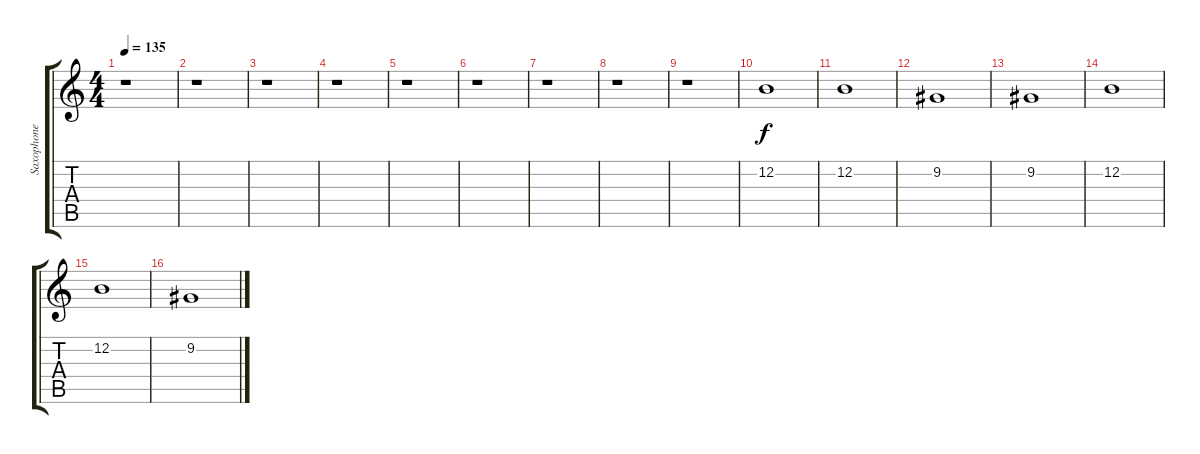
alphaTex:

\track ("Saxophone" "Saxophone") {instrument altosax}
\staff {score tabs}
\tuning (E4 B3 G3 D3 A2 E2) {hide}
\ts (4 4)
\tempo 135
\clef g2
\ks c
r.1{dy f} |
r.1 |
r.1 |
r.1 |
r.1 |
r.1 |
r.1 |
r.1 |
r.1 |
12.2.1 |
12.2.1 |
9.2.1 |
9.2.1 |
12.2.1 |
12.2.1 |
9.2.1
